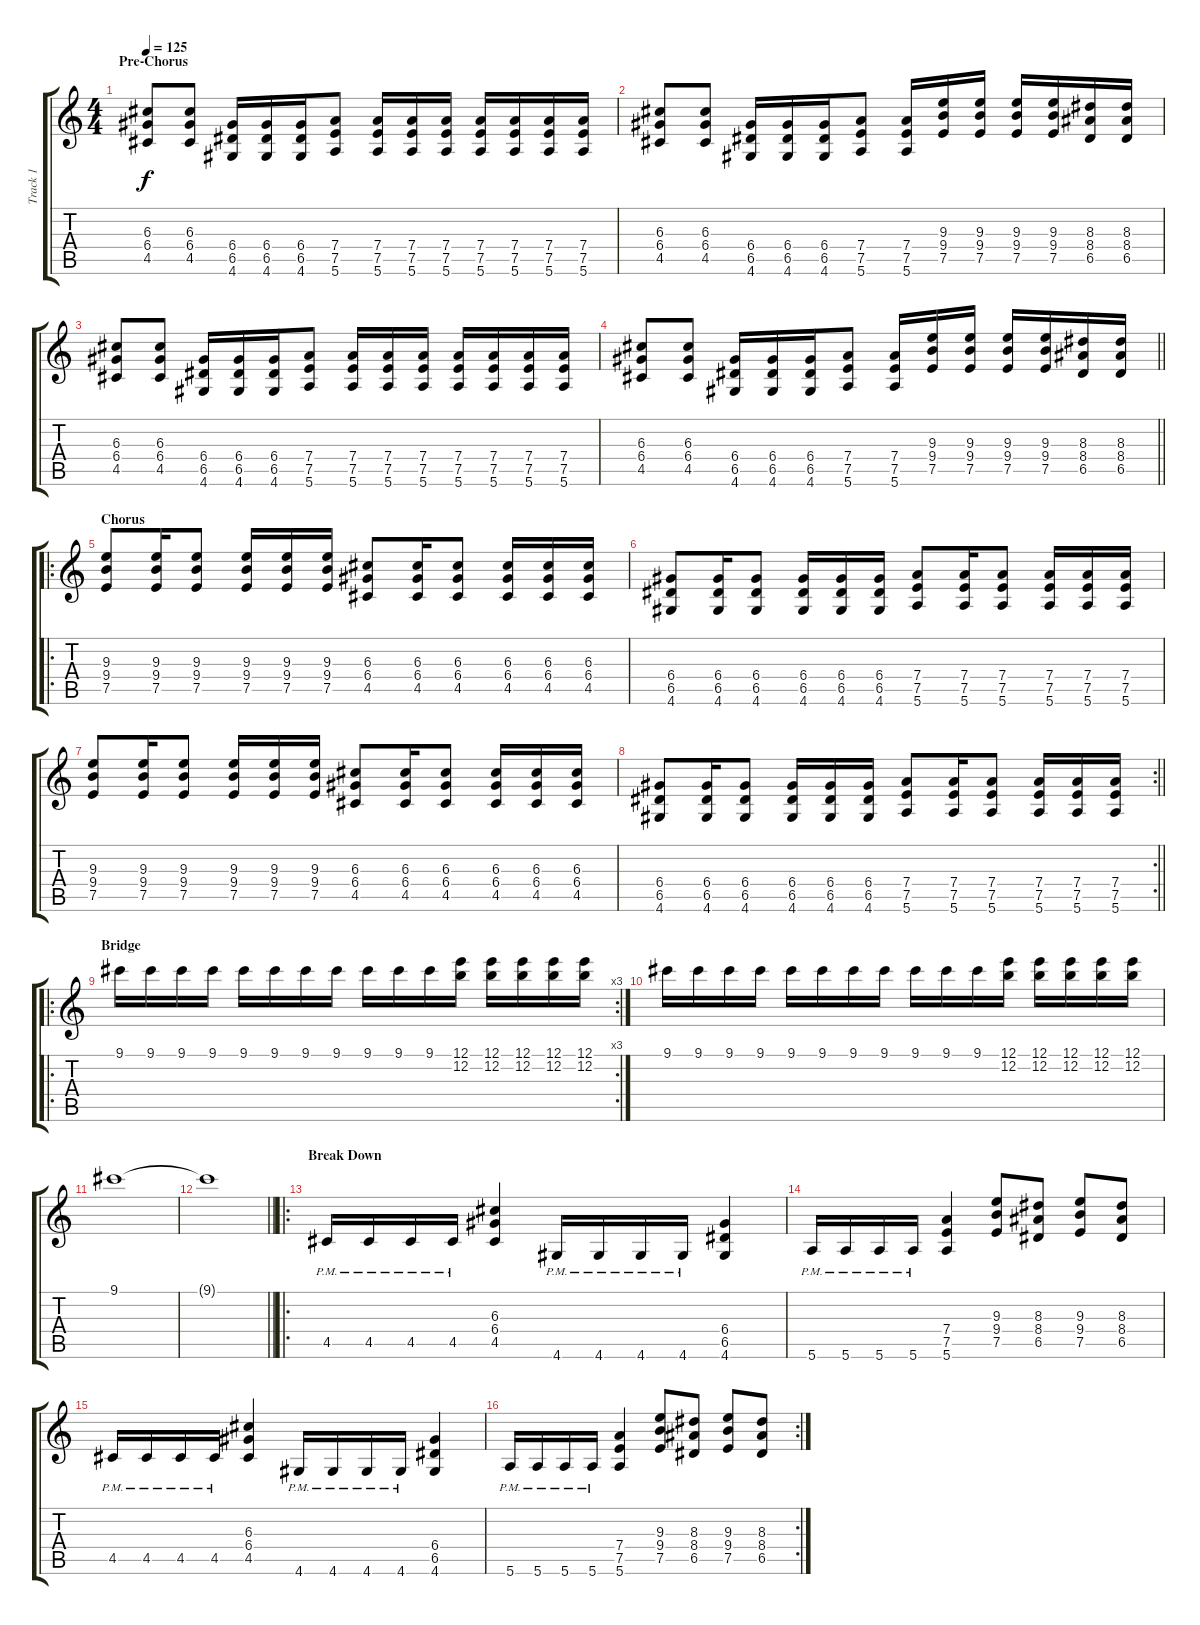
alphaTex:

\track ("Track 1" "Track 1") {instrument distortionguitar}
\staff {score tabs}
\tuning (E4 B3 G3 D3 A2 E2) {hide}
\ts (4 4)
\section ("" "Pre-Chorus")
\tempo 125
\clef g2
\ks c
(6.3 6.4 4.5).8{dy f} (6.3 6.4 4.5).8 (6.4 6.5 4.6).16 (6.4 6.5 4.6).16 (6.4 6.5 4.6).16 (7.4 7.5 5.6).8 (7.4 7.5 5.6).16 (7.4 7.5 5.6).16 (7.4 7.5 5.6).16 (7.4 7.5 5.6).16 (7.4 7.5 5.6).16 (7.4 7.5 5.6).16 (7.4 7.5 5.6).16 |
(6.3 6.4 4.5).8 (6.3 6.4 4.5).8 (6.4 6.5 4.6).16 (6.4 6.5 4.6).16 (6.4 6.5 4.6).16 (7.4 7.5 5.6).8 (7.4 7.5 5.6).16 (9.3 9.4 7.5).16 (9.3 9.4 7.5).16 (9.3 9.4 7.5).16 (9.3 9.4 7.5).16 (8.3 8.4 6.5).16 (8.3 8.4 6.5).16 |
(6.3 6.4 4.5).8 (6.3 6.4 4.5).8 (6.4 6.5 4.6).16 (6.4 6.5 4.6).16 (6.4 6.5 4.6).16 (7.4 7.5 5.6).8 (7.4 7.5 5.6).16 (7.4 7.5 5.6).16 (7.4 7.5 5.6).16 (7.4 7.5 5.6).16 (7.4 7.5 5.6).16 (7.4 7.5 5.6).16 (7.4 7.5 5.6).16 |
\barLineRight lightlight
(6.3 6.4 4.5).8 (6.3 6.4 4.5).8 (6.4 6.5 4.6).16 (6.4 6.5 4.6).16 (6.4 6.5 4.6).16 (7.4 7.5 5.6).8 (7.4 7.5 5.6).16 (9.3 9.4 7.5).16 (9.3 9.4 7.5).16 (9.3 9.4 7.5).16 (9.3 9.4 7.5).16 (8.3 8.4 6.5).16 (8.3 8.4 6.5).16 |
\ro
\section ("" "Chorus")
(9.3 9.4 7.5).8 (9.3 9.4 7.5).16 (9.3 9.4 7.5).8 (9.3 9.4 7.5).16 (9.3 9.4 7.5).16 (9.3 9.4 7.5).16 (6.3 6.4 4.5).8 (6.3 6.4 4.5).16 (6.3 6.4 4.5).8 (6.3 6.4 4.5).16 (6.3 6.4 4.5).16 (6.3 6.4 4.5).16 |
(6.4 6.5 4.6).8 (6.4 6.5 4.6).16 (6.4 6.5 4.6).8 (6.4 6.5 4.6).16 (6.4 6.5 4.6).16 (6.4 6.5 4.6).16 (7.4 7.5 5.6).8 (7.4 7.5 5.6).16 (7.4 7.5 5.6).8 (7.4 7.5 5.6).16 (7.4 7.5 5.6).16 (7.4 7.5 5.6).16 |
(9.3 9.4 7.5).8 (9.3 9.4 7.5).16 (9.3 9.4 7.5).8 (9.3 9.4 7.5).16 (9.3 9.4 7.5).16 (9.3 9.4 7.5).16 (6.3 6.4 4.5).8 (6.3 6.4 4.5).16 (6.3 6.4 4.5).8 (6.3 6.4 4.5).16 (6.3 6.4 4.5).16 (6.3 6.4 4.5).16 |
\rc 2
\barLineRight lightlight
(6.4 6.5 4.6).8 (6.4 6.5 4.6).16 (6.4 6.5 4.6).8 (6.4 6.5 4.6).16 (6.4 6.5 4.6).16 (6.4 6.5 4.6).16 (7.4 7.5 5.6).8 (7.4 7.5 5.6).16 (7.4 7.5 5.6).8 (7.4 7.5 5.6).16 (7.4 7.5 5.6).16 (7.4 7.5 5.6).16 |
\ro
\rc 3
\section ("" "Bridge")
9.1.16 9.1.16 9.1.16 9.1.16 9.1.16 9.1.16 9.1.16 9.1.16 9.1.16 9.1.16 9.1.16 (12.1 12.2).16 (12.1 12.2).16 (12.1 12.2).16 (12.1 12.2).16 (12.1 12.2).16 |
9.1.16 9.1.16 9.1.16 9.1.16 9.1.16 9.1.16 9.1.16 9.1.16 9.1.16 9.1.16 9.1.16 (12.1 12.2).16 (12.1 12.2).16 (12.1 12.2).16 (12.1 12.2).16 (12.1 12.2).16 |
9.1.1 |
\barLineRight lightlight
9.1{t}.1 |
\ro
\section ("" "Break Down")
4.5{pm}.16 4.5{pm}.16 4.5{pm}.16 4.5{pm}.16 (6.3 6.4 4.5).4 4.6{pm}.16 4.6{pm}.16 4.6{pm}.16 4.6{pm}.16 (6.4 6.5 4.6).4 |
5.6{pm}.16 5.6{pm}.16 5.6{pm}.16 5.6{pm}.16 (7.4 7.5 5.6).4 (9.3 9.4 7.5).8 (8.3 8.4 6.5).8 (9.3 9.4 7.5).8 (8.3 8.4 6.5).8 |
4.5{pm}.16 4.5{pm}.16 4.5{pm}.16 4.5{pm}.16 (6.3 6.4 4.5).4 4.6{pm}.16 4.6{pm}.16 4.6{pm}.16 4.6{pm}.16 (6.4 6.5 4.6).4 |
\rc 2
5.6{pm}.16 5.6{pm}.16 5.6{pm}.16 5.6{pm}.16 (7.4 7.5 5.6).4 (9.3 9.4 7.5).8 (8.3 8.4 6.5).8 (9.3 9.4 7.5).8 (8.3 8.4 6.5).8
